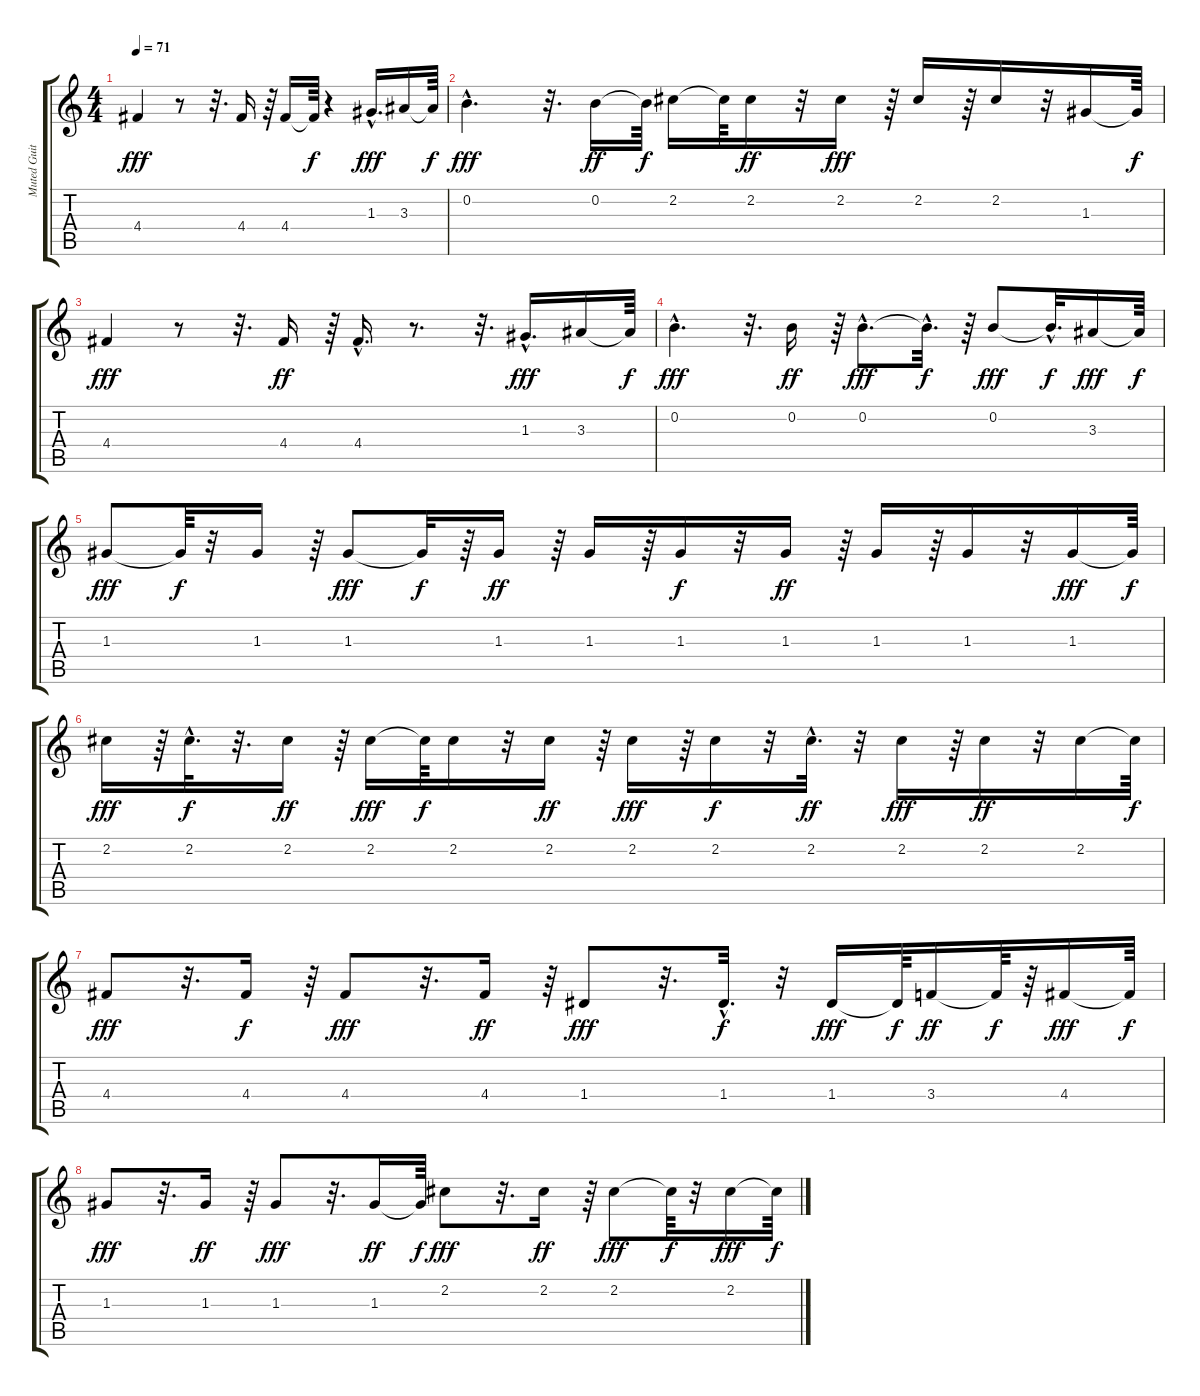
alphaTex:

\track ("Muted Guitar        " "Muted Guit") {instrument acousticbass}
\staff {score tabs}
\tuning (E4 B3 G3 D3 A2 E2) {hide}
\ts (4 4)
\tempo 71
\clef g2
\ks c
4.4.4{dy fff} r.8 r.32{d} 4.4.16 r.64 4.4.16 4.4{t}.64{dy f} r.4 1.3{hac}.16{d dy fff} 3.3.16 3.3{t}.64{dy f} |
0.2{hac}.4{d dy fff} r.32{d} 0.2.16{dy ff} 0.2{t}.64{dy f} 2.2.16 2.2{t}.64 2.2.16{dy ff} r.32 2.2.16{dy fff} r.64 2.2.16 r.64 2.2.16 r.32 1.3.16 1.3{t}.64{dy f} |
4.4.4{dy fff} r.8 r.32{d} 4.4.16{dy ff} r.64 4.4{hac}.16{d} r.8{d} r.32{d} 1.3{hac}.16{d dy fff} 3.3.16 3.3{t}.64{dy f} |
0.2{hac}.4{d dy fff} r.32{d} 0.2.16{dy ff} r.64 0.2{hac}.8{d dy fff} 0.2{hac t}.32{d dy f} r.64 0.2.8{dy fff} 0.2{hac t}.32{d dy f} 3.3.16{dy fff} 3.3{t}.64{dy f} |
1.3.8{dy fff} 1.3{t}.64{dy f} r.32 1.3.16 r.64 1.3.8{dy fff} 1.3{t}.32{dy f} r.64 1.3.16{dy ff} r.64 1.3.16 r.64 1.3.16{dy f} r.32 1.3.16{dy ff} r.64 1.3.16 r.64 1.3.16 r.32 1.3.16{dy fff} 1.3{t}.64{dy f} |
2.2.16{dy fff} r.64 2.2{hac}.32{d dy f} r.32{d} 2.2.16{dy ff} r.64 2.2.16{dy fff} 2.2{t}.64{dy f} 2.2.16 r.32 2.2.16{dy ff} r.64 2.2.16{dy fff} r.64 2.2.16{dy f} r.32 2.2{hac}.32{d dy ff} r.32 2.2.16{dy fff} r.64 2.2.16{dy ff} r.32 2.2.16 2.2{t}.64{dy f} |
4.4.8{dy fff} r.32{d} 4.4.16{dy f} r.64 4.4.8{dy fff} r.32{d} 4.4.16{dy ff} r.64 1.4.8{dy fff} r.32{d} 1.4{hac}.32{d dy f} r.32 1.4.16{dy fff} 1.4{t}.64{dy f} 3.4.16{dy ff} 3.4{t}.64{dy f} r.64 4.4.16{dy fff} 4.4{t}.64{dy f} |
1.3.8{dy fff} r.32{d} 1.3.16{dy ff} r.64 1.3.8{dy fff} r.32{d} 1.3.16{dy ff} 1.3{t}.64{dy f} 2.2.8{dy fff} r.32{d} 2.2.16{dy ff} r.64 2.2.8{dy fff} 2.2{t}.64{dy f} r.32 2.2.16{dy fff} 2.2{t}.64{dy f}
